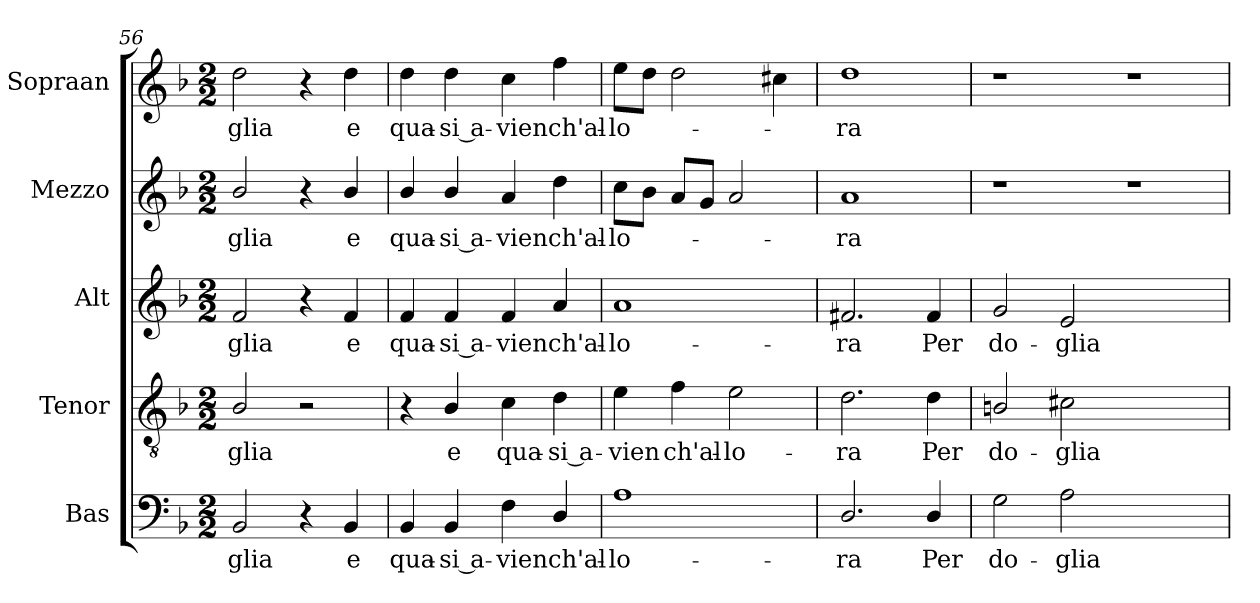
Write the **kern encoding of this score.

**kern	**text	**kern	**text	**kern	**text	**kern	**text	**kern	**text
*part5	*part5	*part4	*part4	*part3	*part3	*part2	*part2	*part1	*part1
*staff5	*staff5	*staff4	*staff4	*staff3	*staff3	*staff2	*staff2	*staff1	*staff1
*I"Bas	*	*I"Tenor	*	*I"Alt	*	*I"Mezzo	*	*I"Sopraan	*
*I'B.	*	*I'T.	*	*I'A.	*	*I'Mz.	*	*I'S.	*
*clefF4	*	*clefGv2	*	*clefG2	*	*clefG2	*	*clefG2	*
*	*	*ITrd7c12	*	*	*	*	*	*	*
*k[b-]	*	*k[b-]	*	*k[b-]	*	*k[b-]	*	*k[b-]	*
*F:	*	*F:	*	*F:	*	*F:	*	*F:	*
*M2/2	*	*M2/2	*	*M2/2	*	*M2/2	*	*M2/2	*
=56	=56	=56	=56	=56	=56	=56	=56	=56	=56
!	!LO:LY:b:color=#000000	!	!	!	!	!	!	!	!
!	!	!	!LO:LY:b:color=#000000	!	!	!	!	!	!
!	!	!	!	!	!LO:LY:b:color=#000000	!	!	!	!
!	!	!	!	!	!	!	!LO:LY:b:color=#000000	!	!
!	!	!	!	!	!	!	!	!	!LO:LY:b:color=#000000
2BB-i/	-glia	2BB-i/	-glia	2fi/	-glia	2b-i/	-glia	2ddi\	-glia
4r	.	2r	.	4r	.	4r	.	4r	.
!	!LO:LY:b:color=#000000	!	!	!	!	!	!	!	!
!	!	!	!	!	!LO:LY:b:color=#000000	!	!	!	!
!	!	!	!	!	!	!	!LO:LY:b:color=#000000	!	!
!	!	!	!	!	!	!	!	!	!LO:LY:b:color=#000000
4BB-i/	e	.	.	4fi/	e	4b-i/	e	4ddi\	e
=57	=57	=57	=57	=57	=57	=57	=57	=57	=57
!	!LO:LY:b:color=#000000	!	!	!	!	!	!	!	!
!	!	!	!	!	!LO:LY:b:color=#000000	!	!	!	!
!	!	!	!	!	!	!	!LO:LY:b:color=#000000	!	!
!	!	!	!	!	!	!	!	!	!LO:LY:b:color=#000000
4BB-i/	qua-	4r	.	4fi/	qua-	4b-i/	qua-	4ddi\	qua-
!	!LO:LY:b:color=#000000	!	!	!	!	!	!	!	!
!	!	!	!LO:LY:b:color=#000000	!	!	!	!	!	!
!	!	!	!	!	!LO:LY:b:color=#000000	!	!	!	!
!	!	!	!	!	!	!	!LO:LY:b:color=#000000	!	!
!	!	!	!	!	!	!	!	!	!LO:LY:b:color=#000000
4BB-i/	-si a-	4BB-i/	e	4fi/	-si a-	4b-i/	-si a-	4ddi\	-si a-
!	!LO:LY:b:color=#000000	!	!	!	!	!	!	!	!
!	!	!	!LO:LY:b:color=#000000	!	!	!	!	!	!
!	!	!	!	!	!LO:LY:b:color=#000000	!	!	!	!
!	!	!	!	!	!	!	!LO:LY:b:color=#000000	!	!
!	!	!	!	!	!	!	!	!	!LO:LY:b:color=#000000
4Fi\	-vien	4Ci\	qua-	4fi/	-vien	4ai/	-vien	4cci\	-vien
!	!LO:LY:b:color=#000000	!	!	!	!	!	!	!	!
!	!	!	!LO:LY:b:color=#000000	!	!	!	!	!	!
!	!	!	!	!	!LO:LY:b:color=#000000	!	!	!	!
!	!	!	!	!	!	!	!LO:LY:b:color=#000000	!	!
!	!	!	!	!	!	!	!	!	!LO:LY:b:color=#000000
4Di/	ch'al-	4Di\	-si a-	4ai/	ch'al-	4ddi\	ch'al-	4ffi\	ch'al-
=58	=58	=58	=58	=58	=58	=58	=58	=58	=58
!	!LO:LY:b:color=#000000	!	!	!	!	!	!	!	!
!	!	!	!LO:LY:b:color=#000000	!	!	!	!	!	!
!	!	!	!	!	!LO:LY:b:color=#000000	!	!	!	!
!	!	!	!	!	!	!	!LO:LY:b:color=#000000	!	!
!	!	!	!	!	!	!	!	!	!LO:LY:b:color=#000000
1Ai	-lo-	4Ei\	-vien	1ai	-lo-	8cci\L	-lo-	8eei\L	-lo-
.	.	.	.	.	.	8b-i\J	.	8ddi\J	.
!	!	!	!LO:LY:b:color=#000000	!	!	!	!	!	!
.	.	4Fi\	ch'al-	.	.	8ai/L	.	2ddi\	.
.	.	.	.	.	.	8gi/J	.	.	.
!	!	!	!LO:LY:b:color=#000000	!	!	!	!	!	!
.	.	2Ei\	-lo-	.	.	2ai/	.	.	.
.	.	.	.	.	.	.	.	4cc#Xi\	.
=59	=59	=59	=59	=59	=59	=59	=59	=59	=59
!	!LO:LY:b:color=#000000	!	!	!	!	!	!	!	!
!	!	!	!LO:LY:b:color=#000000	!	!	!	!	!	!
!	!	!	!	!	!LO:LY:b:color=#000000	!	!	!	!
!	!	!	!	!	!	!	!LO:LY:b:color=#000000	!	!
!	!	!	!	!	!	!	!	!	!LO:LY:b:color=#000000
2.Di/	-ra	2.Di\	-ra	2.f#Xi/	-ra	1ai	-ra	1ddi	-ra
!	!LO:LY:b:color=#000000	!	!	!	!	!	!	!	!
!	!	!	!LO:LY:b:color=#000000	!	!	!	!	!	!
!	!	!	!	!	!LO:LY:b:color=#000000	!	!	!	!
4Di/	Per	4Di\	Per	4f#i/	Per	.	.	.	.
=60	=60	=60	=60	=60	=60	=60	=60	=60	=60
!	!LO:LY:b:color=#000000	!	!	!	!	!	!	!	!
!	!	!	!LO:LY:b:color=#000000	!	!	!	!	!	!
!	!	!	!	!	!LO:LY:b:color=#000000	!	!	!	!
2Gi\	do-	2BBni/	do-	2gi/	do-	1r	.	1r	.
!	!LO:LY:b:color=#000000	!	!	!	!	!	!	!	!
!	!	!	!LO:LY:b:color=#000000	!	!	!	!	!	!
!	!	!	!	!	!LO:LY:b:color=#000000	!	!	!	!
2Ai\	-glia	2C#Xi\	-glia	2ei/	-glia	.	.	.	.
1ryy	.	1ryy	.	1ryy	.	1r	.	1r	.
=	=	=	=	=	=	=	=	=	=
*-	*-	*-	*-	*-	*-	*-	*-	*-	*-
